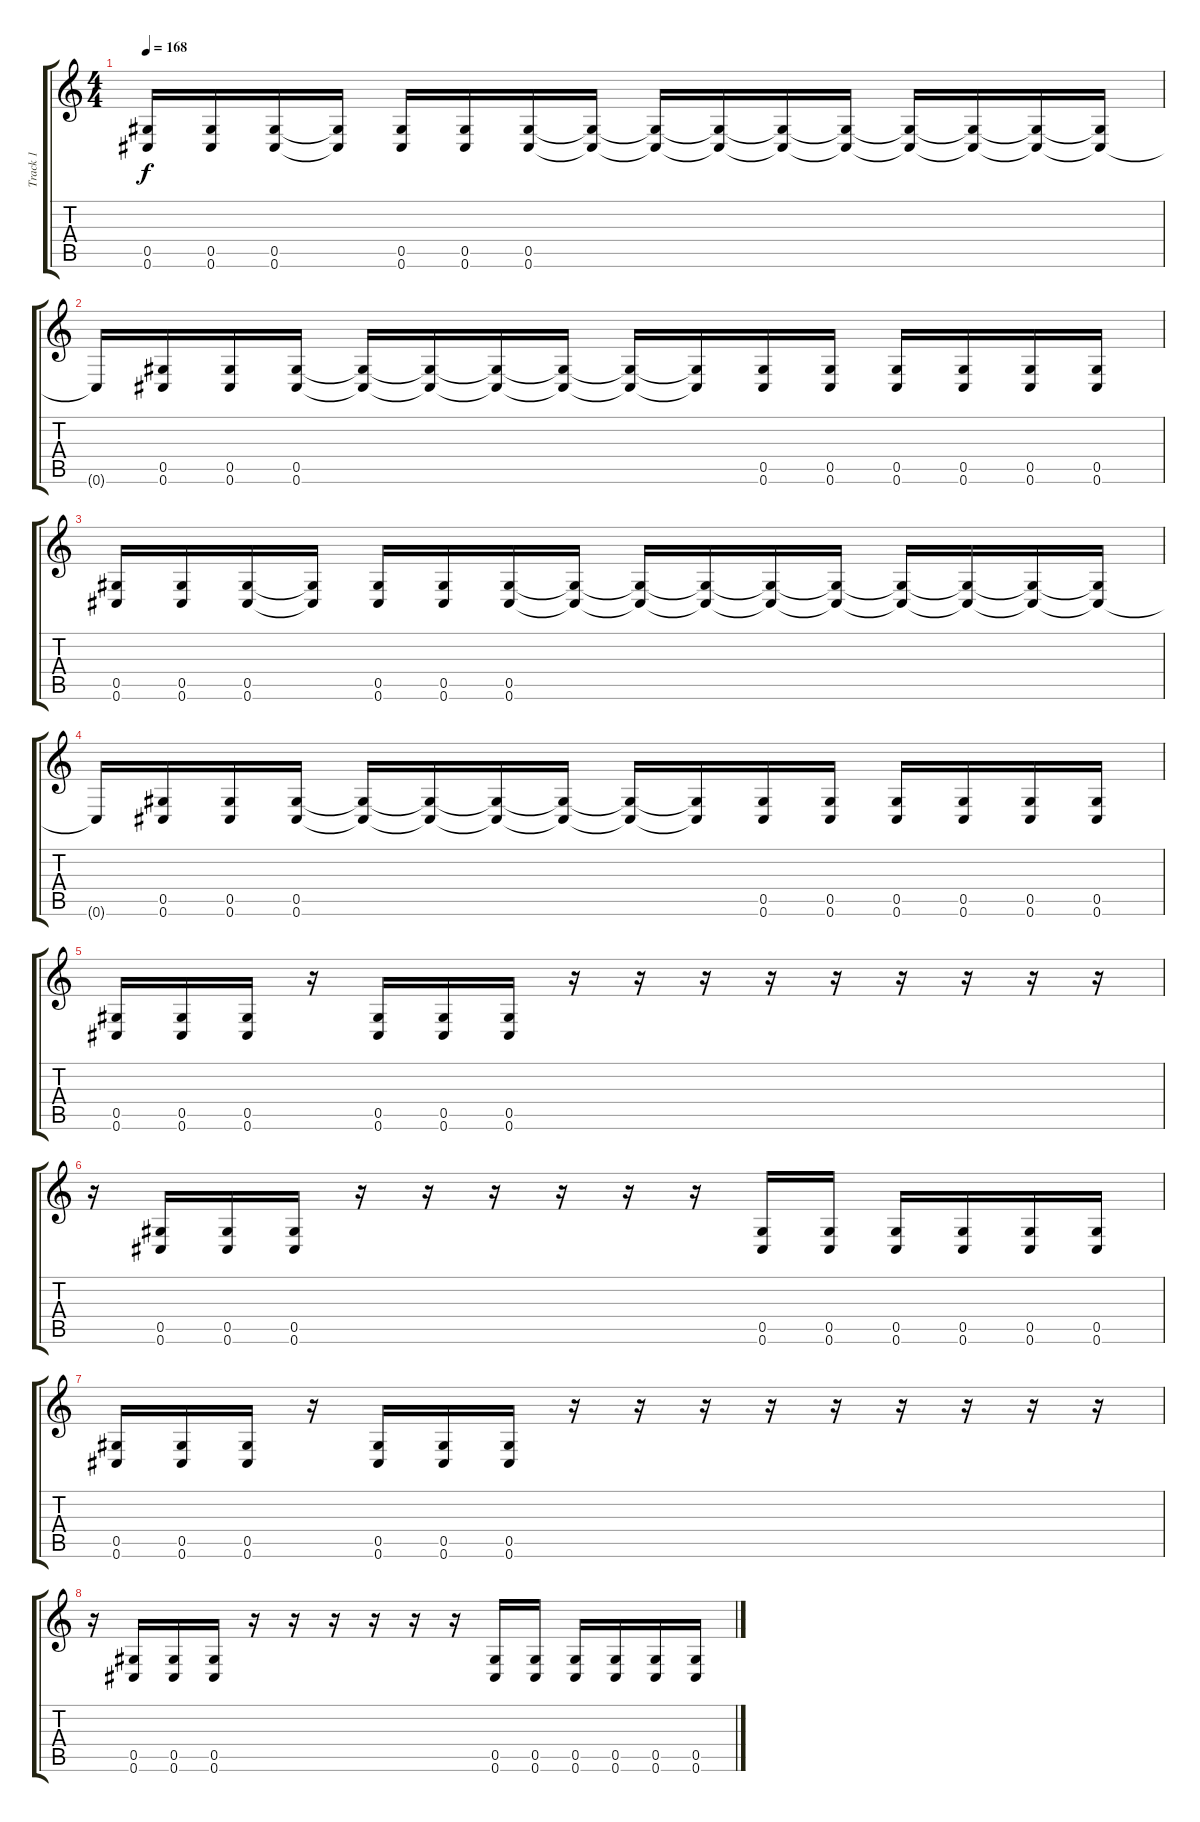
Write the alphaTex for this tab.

\track ("Track 1" "Track 1") {instrument distortionguitar}
\staff {score tabs}
\tuning (Eb4 Bb3 Gb3 Db3 Ab2 Db2) {hide}
\ts (4 4)
\tempo 168
\clef g2
\ks c
(0.5 0.6).16{dy f} (0.5 0.6).16 (0.5 0.6).16 (0.5{t} 0.6{t}).16 (0.5 0.6).16 (0.5 0.6).16 (0.5 0.6).16 (0.5{t} 0.6{t}).16 (0.5{t} 0.6{t}).16 (0.5{t} 0.6{t}).16 (0.5{t} 0.6{t}).16 (0.5{t} 0.6{t}).16 (0.5{t} 0.6{t}).16 (0.5{t} 0.6{t}).16 (0.5{t} 0.6{t}).16 (0.5{t} 0.6{t}).16 |
0.6{t}.16 (0.5 0.6).16 (0.5 0.6).16 (0.5 0.6).16 (0.5{t} 0.6{t}).16 (0.5{t} 0.6{t}).16 (0.5{t} 0.6{t}).16 (0.5{t} 0.6{t}).16 (0.5{t} 0.6{t}).16 (0.5{t} 0.6{t}).16 (0.5 0.6).16 (0.5 0.6).16 (0.5 0.6).16 (0.5 0.6).16 (0.5 0.6).16 (0.5 0.6).16 |
(0.5 0.6).16 (0.5 0.6).16 (0.5 0.6).16 (0.5{t} 0.6{t}).16 (0.5 0.6).16 (0.5 0.6).16 (0.5 0.6).16 (0.5{t} 0.6{t}).16 (0.5{t} 0.6{t}).16 (0.5{t} 0.6{t}).16 (0.5{t} 0.6{t}).16 (0.5{t} 0.6{t}).16 (0.5{t} 0.6{t}).16 (0.5{t} 0.6{t}).16 (0.5{t} 0.6{t}).16 (0.5{t} 0.6{t}).16 |
0.6{t}.16 (0.5 0.6).16 (0.5 0.6).16 (0.5 0.6).16 (0.5{t} 0.6{t}).16 (0.5{t} 0.6{t}).16 (0.5{t} 0.6{t}).16 (0.5{t} 0.6{t}).16 (0.5{t} 0.6{t}).16 (0.5{t} 0.6{t}).16 (0.5 0.6).16 (0.5 0.6).16 (0.5 0.6).16 (0.5 0.6).16 (0.5 0.6).16 (0.5 0.6).16 |
(0.5 0.6).16 (0.5 0.6).16 (0.5 0.6).16 r.16 (0.5 0.6).16 (0.5 0.6).16 (0.5 0.6).16 r.16 r.16 r.16 r.16 r.16 r.16 r.16 r.16 r.16 |
r.16 (0.5 0.6).16 (0.5 0.6).16 (0.5 0.6).16 r.16 r.16 r.16 r.16 r.16 r.16 (0.5 0.6).16 (0.5 0.6).16 (0.5 0.6).16 (0.5 0.6).16 (0.5 0.6).16 (0.5 0.6).16 |
(0.5 0.6).16 (0.5 0.6).16 (0.5 0.6).16 r.16 (0.5 0.6).16 (0.5 0.6).16 (0.5 0.6).16 r.16 r.16 r.16 r.16 r.16 r.16 r.16 r.16 r.16 |
r.16 (0.5 0.6).16 (0.5 0.6).16 (0.5 0.6).16 r.16 r.16 r.16 r.16 r.16 r.16 (0.5 0.6).16 (0.5 0.6).16 (0.5 0.6).16 (0.5 0.6).16 (0.5 0.6).16 (0.5 0.6).16
